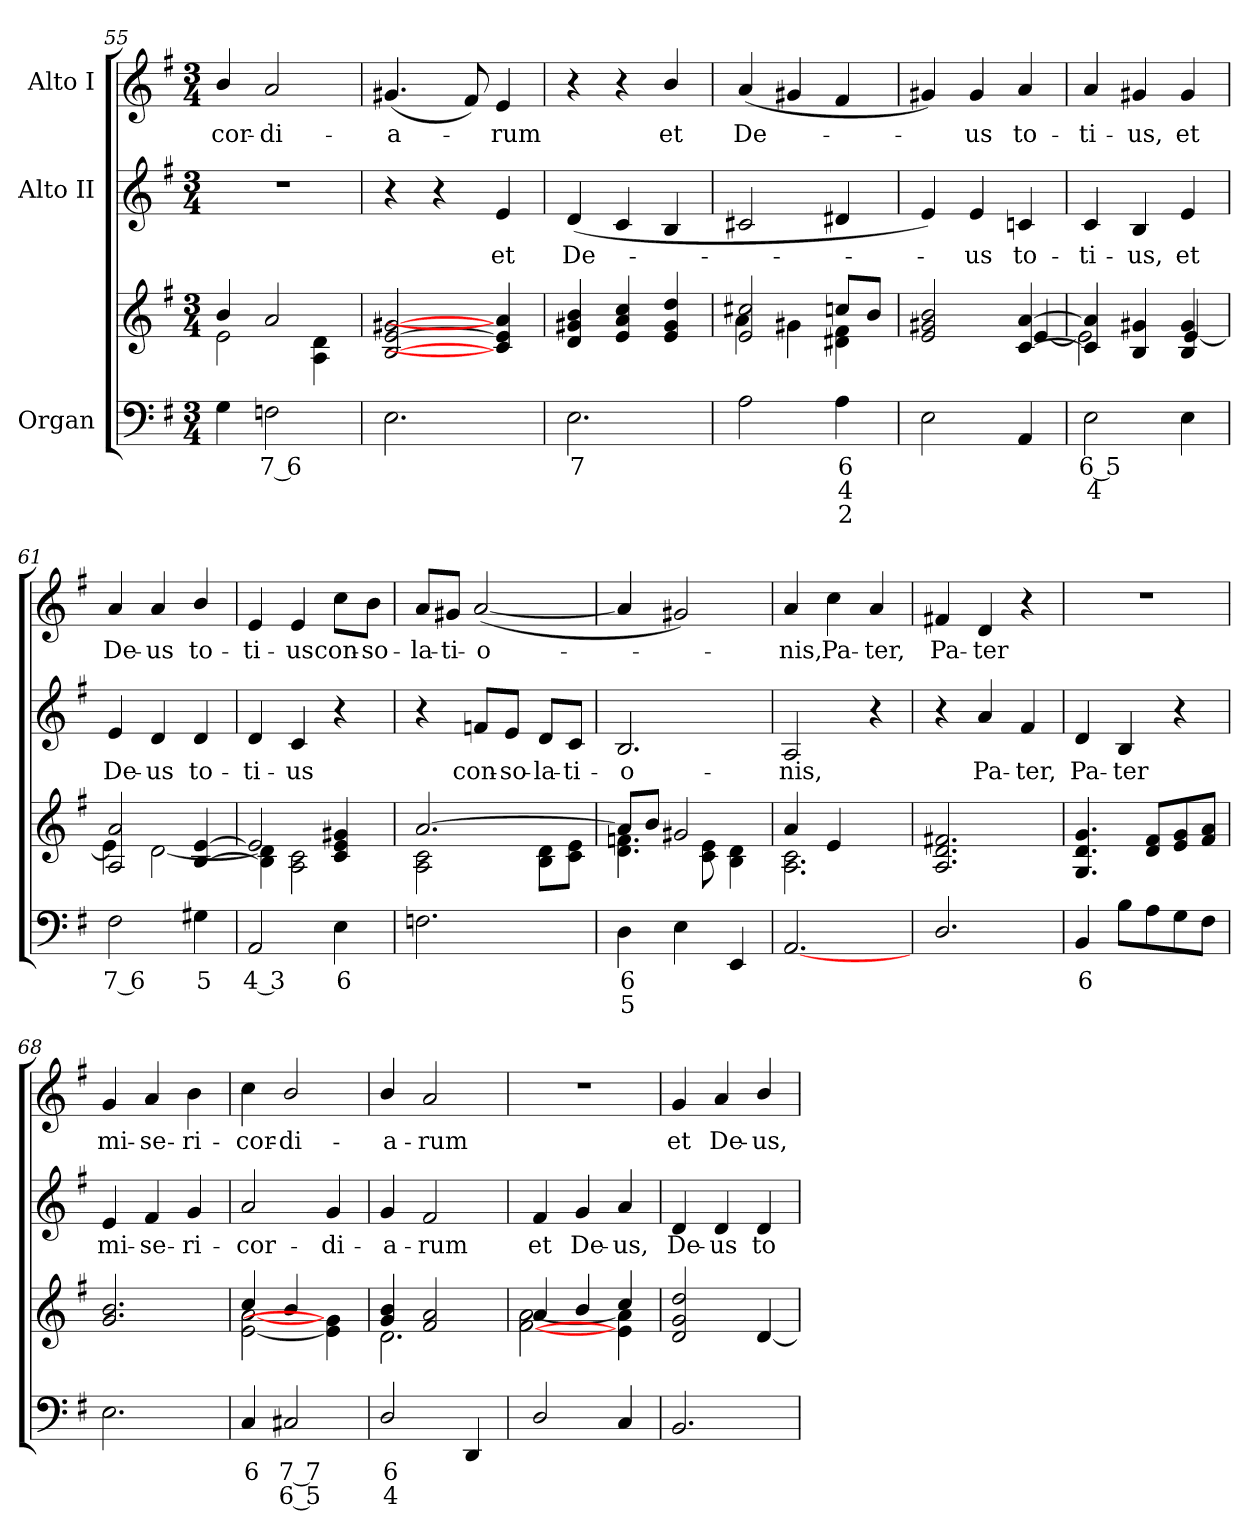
**kern	**text	**text	**text	**kern	**kern	**text	**kern	**text
*part3	*part3	*part3	*part3	*part3	*part2	*part2	*part1	*part1
*staff4	*staff4	*staff4	*staff4	*staff3	*staff2	*staff2	*staff1	*staff1
*I"Organ	*	*	*	*	*I"Alto II	*	*I"Alto I	*
*clefF4	*	*	*	*clefG2	*clefG2	*	*clefG2	*
*k[f#]	*	*	*	*k[f#]	*k[f#]	*	*k[f#]	*
*G:	*	*	*	*G:	*G:	*	*G:	*
*M3/4	*	*	*	*M3/4	*M3/4	*	*M3/4	*
=55	=55	=55	=55	=55	=55	=55	=55	=55
*	*	*	*	*^	*	*	*	*
!	!	!	!	!	!	!LO:N:vis=1	!	!	!LO:LY:b
4G	.	.	.	4b/	2e\	2.r	.	4b/	-cor-
!	!LO:LY:b	!	!	!	!	!	!	!	!LO:LY:b
2Fn	7 6	.	.	2a/	.	.	.	2a	-di-
.	.	.	.	.	4A\ 4d\	.	.	.	.
=56	=56	=56	=56	=56	=56	=56	=56	=56	=56
!	!	!	!	!	!LO:N:vis=1	!	!	!	!LO:LY:b
2.E	.	.	.	[2B/ [2e/ [2g#X/	2.ryy	4r	.	(<4.g#X	-a-
.	.	.	.	.	.	4r	.	.	.
.	.	.	.	.	.	.	.	8f#)	.
!	!	!	!	!	!	!	!LO:LY:b	!	!LO:LY:b
.	.	.	.	4c/] 4e/] 4a/]	.	4e	et	4e	rum
=57	=57	=57	=57	=57	=57	=57	=57	=57	=57
!	!LO:LY:b	!	!	!	!LO:N:vis=1	!	!LO:LY:b	!	!
2.E	7	.	.	4d/ 4g#X/ 4b/	2.ryy	(<4d	De-	4r	.
.	.	.	.	4e/ 4a/ 4cc/	.	4c	.	4r	.
!	!	!	!	!	!	!	!	!	!LO:LY:b
.	.	.	.	4e/ 4g#/ 4dd/	.	4B	.	4b/	et
=58	=58	=58	=58	=58	=58	=58	=58	=58	=58
!	!	!	!	!	!	!	!	!	!LO:LY:b
2A	.	.	.	2e/ 2cc#X/	4a\	2c#X	.	(<4a	De-
.	.	.	.	.	4g#X\	.	.	4g#X	.
!	!LO:LY:b	!LO:LY:b	!LO:LY:b	!	!	!	!	!	!
4A	6	4	2	8ccn/L	4d#X\ 4f#\	4d#X	.	4f#	.
.	.	.	.	8b/J	.	.	.	.	.
=59	=59	=59	=59	=59	=59	=59	=59	=59	=59
2E	.	.	.	2e/ 2g#X/ 2b/	2ryy	4e)	.	4g#X)	.
!	!	!	!	!	!	!	!LO:LY:b	!	!LO:LY:b
.	.	.	.	.	.	4e	us	4g#	us
!	!	!	!	!	!	!	!LO:LY:b	!	!LO:LY:b
4AA	.	.	.	[4c/ [4a/	[4e/	4cn	to-	4a	to-
=60	=60	=60	=60	=60	=60	=60	=60	=60	=60
!	!LO:LY:b	!LO:LY:b	!	!	!	!	!LO:LY:b	!	!LO:LY:b
2E	6 5	4	.	4c/] 4a/]	2e\]	4c	-ti-	4a	-ti-
!	!	!	!	!	!	!	!LO:LY:b	!	!LO:LY:b
.	.	.	.	4B/ 4g#X/	.	4B	-us,	4g#X	-us,
!	!	!	!	!	!	!	!LO:LY:b	!	!LO:LY:b
4E	.	.	.	4B/ 4g#/	[4e/	4e	et	4g#	et
=61	=61	=61	=61	=61	=61	=61	=61	=61	=61
!	!LO:LY:b	!	!	!	!	!	!LO:LY:b	!	!LO:LY:b
2F#	7 6	.	.	2A/ 2a/	4e\]	4e	De-	4a	De-
!	!	!	!	!	!	!	!LO:LY:b	!	!LO:LY:b
.	.	.	.	.	[2d\	4d	-us	4a	-us
!	!LO:LY:b	!	!	!	!	!	!LO:LY:b	!	!LO:LY:b
4G#X	5	.	.	[4B/ [4e/	.	4d	to-	4b/	to-
=62	=62	=62	=62	=62	=62	=62	=62	=62	=62
!	!LO:LY:b	!	!	!	!	!	!LO:LY:b	!	!LO:LY:b
2AA	4 3	.	.	2e/]	4B\] 4d\]	4d	-ti-	4e	-ti-
!	!	!	!	!	!	!	!LO:LY:b	!	!LO:LY:b
.	.	.	.	.	2A\ 2c\	4c	-us	4e	-us
!	!LO:LY:b	!	!	!	!	!	!	!	!LO:LY:b
4E	6	.	.	4c/ 4e/ 4g#X/	.	4r	.	8cc\L	con-
!	!	!	!	!	!	!	!	!	!LO:LY:b
.	.	.	.	.	.	.	.	8b\J	-so-
!!LO:LB:g=z
=63	=63	=63	=63	=63	=63	=63	=63	=63	=63
!	!	!	!	!	!	!	!	!	!LO:LY:b
2.Fn	.	.	.	[2.a/	2A\ 2c\	4r	.	8a/L	-la-
!	!	!	!	!	!	!	!	!	!LO:LY:b
.	.	.	.	.	.	.	.	8g#X/J	-ti-
!	!	!	!	!	!	!	!LO:LY:b	!	!LO:LY:b
.	.	.	.	.	.	8fn/L	con-	(<[2a	-o-
!	!	!	!	!	!	!	!LO:LY:b	!	!
.	.	.	.	.	.	8e/J	-so-	.	.
!	!	!	!	!	!	!	!LO:LY:b	!	!
.	.	.	.	.	8B\ 8d\L	8d/L	-la-	.	.
!	!	!	!	!	!	!	!LO:LY:b	!	!
.	.	.	.	.	8c\ 8e\J	8c/J	-ti-	.	.
=64	=64	=64	=64	=64	=64	=64	=64	=64	=64
!	!LO:LY:b	!LO:LY:b	!	!	!	!	!LO:LY:b	!	!
4D	6	5	.	8a/L]	4.d\ 4.fn\	2.B	-o-	4a]	.
.	.	.	.	8b/J	.	.	.	.	.
4E	.	.	.	2g#X/	.	.	.	2g#X)	.
.	.	.	.	.	8c\ 8e\	.	.	.	.
4EE	.	.	.	.	4B\ 4d\	.	.	.	.
=65	=65	=65	=65	=65	=65	=65	=65	=65	=65
!	!	!	!	!	!	!	!LO:LY:b	!	!LO:LY:b
[2.AA	.	.	.	4a/	2.A\ 2.c\	2A	-nis,	4a	nis,
!	!	!	!	!	!	!	!	!	!LO:LY:b
.	.	.	.	4e/	.	.	.	4cc	Pa-
!	!	!	!	!	!	!	!	!	!LO:LY:b
.	.	.	.	4ryy	.	4r	.	4a	-ter,
=66	=66	=66	=66	=66	=66	=66	=66	=66	=66
!	!	!	!	!	!LO:N:vis=1	!	!	!	!LO:LY:b
2.D/	.	.	.	2.A/ 2.d/ 2.f#X/	2.ryy	4r	.	4f#X	Pa-
!	!	!	!	!	!	!	!LO:LY:b	!	!LO:LY:b
.	.	.	.	.	.	4a	Pa-	4d	-ter
!	!	!	!	!	!	!	!LO:LY:b	!	!
.	.	.	.	.	.	4f#	-ter,	4r	.
=67	=67	=67	=67	=67	=67	=67	=67	=67	=67
!	!LO:LY:b	!	!	!	!LO:N:vis=1	!	!LO:LY:b	!LO:N:vis=1	!
4BB	6	.	.	4.G/ 4.d/ 4.g/	2.ryy	4d	Pa-	2.r	.
!	!	!	!	!	!	!	!LO:LY:b	!	!
8BL	.	.	.	.	.	4B	-ter	.	.
8A	.	.	.	8d/ 8f#/L	.	.	.	.	.
8G	.	.	.	8e/ 8g/	.	4r	.	.	.
8F#J	.	.	.	8f#/ 8a/J	.	.	.	.	.
=68	=68	=68	=68	=68	=68	=68	=68	=68	=68
!	!	!	!	!	!LO:N:vis=1	!	!LO:LY:b	!	!LO:LY:b
2.E	.	.	.	2.g/ 2.b/	2.ryy	4e	mi-	4g	mi-
!	!	!	!	!	!	!	!LO:LY:b	!	!LO:LY:b
.	.	.	.	.	.	4f#	-se-	4a	-se-
!	!	!	!	!	!	!	!LO:LY:b	!	!LO:LY:b
.	.	.	.	.	.	4g	-ri-	4b	-ri-
=69	=69	=69	=69	=69	=69	=69	=69	=69	=69
!	!LO:LY:b	!	!	!	!	!	!LO:LY:b	!	!LO:LY:b
4C	6	.	.	4cc/	[2e\ [2a\	2a	-cor-	4cc	-cor-
!	!LO:LY:b	!LO:LY:b	!	!	!	!	!	!	!LO:LY:b
2C#X	7 7	6 5	.	4b/	.	.	.	2b/	-di-
!	!	!	!	!	!	!	!LO:LY:b	!	!
.	.	.	.	4ryy	4e\] 4g\]	4g	-di-	.	.
=70	=70	=70	=70	=70	=70	=70	=70	=70	=70
!	!LO:LY:b	!LO:LY:b	!	!	!	!	!LO:LY:b	!	!LO:LY:b
2D/	6	4	.	4g/ 4b/	2.d\	4g	-a-	4b/	-a-
!	!	!	!	!	!	!	!LO:LY:b	!	!LO:LY:b
.	.	.	.	2f#/ 2a/	.	2f#	-rum	2a	-rum
4DD	.	.	.	.	.	.	.	.	.
=71	=71	=71	=71	=71	=71	=71	=71	=71	=71
!	!	!	!	!	!	!	!LO:LY:b	!LO:N:vis=1	!
2D/	.	.	.	4a/	[2f#\ [2a\	4f#	et	2.r	.
!	!	!	!	!	!	!	!LO:LY:b	!	!
.	.	.	.	4b/	.	4g	De-	.	.
!	!	!	!	!	!	!	!LO:LY:b	!	!
4C	.	.	.	4cc/	4e\] 4a\]	4a	-us,	.	.
!!LO:LB:g=z
=72	=72	=72	=72	=72	=72	=72	=72	=72	=72
!	!	!	!	!	!	!	!LO:LY:b	!	!LO:LY:b
2.BB	.	.	.	2d/ 2g/ 2dd/	2ryy	4d	De-	4g	et
!	!	!	!	!	!	!	!LO:LY:b	!	!LO:LY:b
.	.	.	.	.	.	4d	-us	4a	De-
!	!	!	!	!	!	!	!LO:LY:b	!	!LO:LY:b
.	.	.	.	4ryy	[4d/	4d	to-	4b/	-us,
*	*	*	*	*v	*v	*	*	*	*
=	=	=	=	=	=	=	=	=
*-	*-	*-	*-	*-	*-	*-	*-	*-
